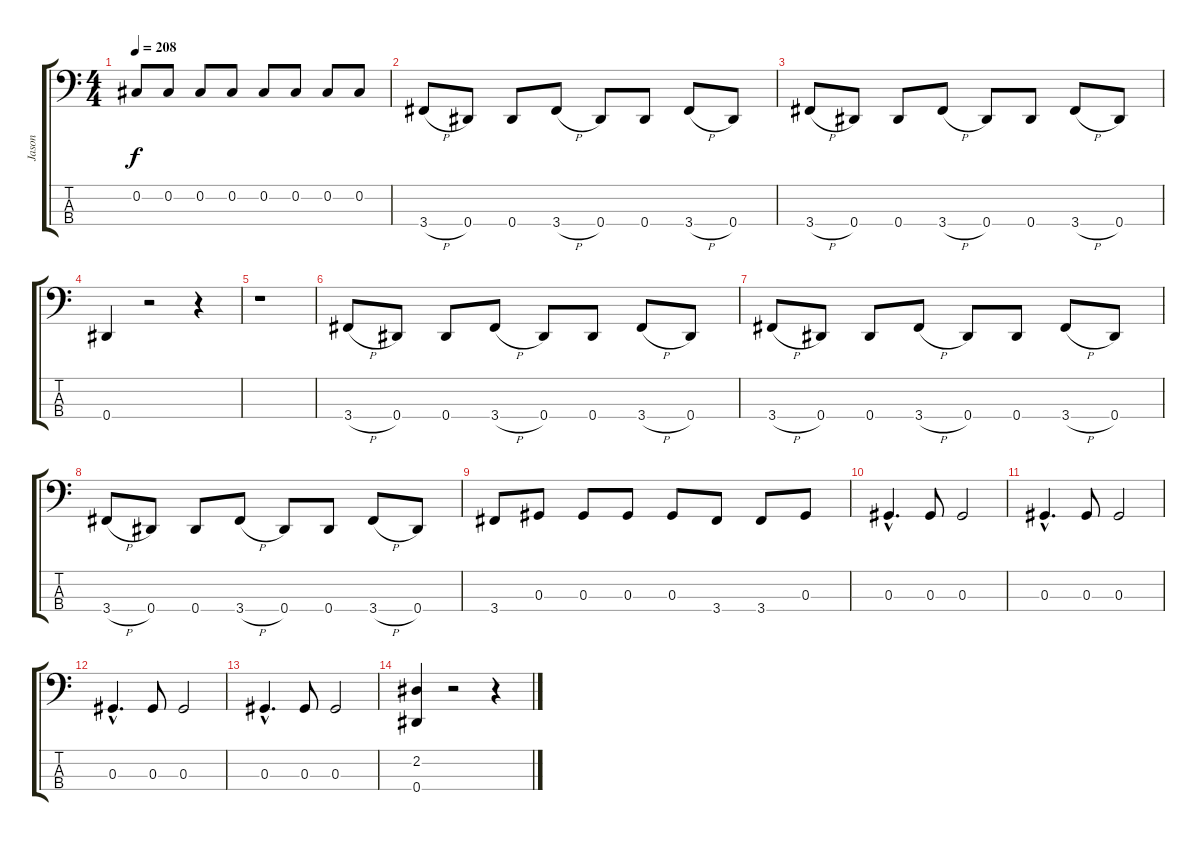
\track ("Jason" "Jason") {instrument electricbasspick}
\staff {score tabs}
\tuning (Gb2 Db2 Ab1 Eb1) {hide}
\ts (4 4)
\tempo 208
\clef f4
\ks c
0.2.8{dy f} 0.2.8 0.2.8 0.2.8 0.2.8 0.2.8 0.2.8 0.2.8 |
3.4{h}.8 0.4.8 0.4.8 3.4{h}.8 0.4.8 0.4.8 3.4{h}.8 0.4.8 |
3.4{h}.8 0.4.8 0.4.8 3.4{h}.8 0.4.8 0.4.8 3.4{h}.8 0.4.8 |
0.4.4 r.2 r.4 |
r.1 |
3.4{h}.8 0.4.8 0.4.8 3.4{h}.8 0.4.8 0.4.8 3.4{h}.8 0.4.8 |
3.4{h}.8 0.4.8 0.4.8 3.4{h}.8 0.4.8 0.4.8 3.4{h}.8 0.4.8 |
3.4{h}.8 0.4.8 0.4.8 3.4{h}.8 0.4.8 0.4.8 3.4{h}.8 0.4.8 |
3.4.8 0.3.8 0.3.8 0.3.8 0.3.8 3.4.8 3.4.8 0.3.8 |
0.3{hac}.4{d} 0.3.8 0.3.2 |
0.3{hac}.4{d} 0.3.8 0.3.2 |
0.3{hac}.4{d} 0.3.8 0.3.2 |
0.3{hac}.4{d} 0.3.8 0.3.2 |
(2.2 0.4).4 r.2 r.4
